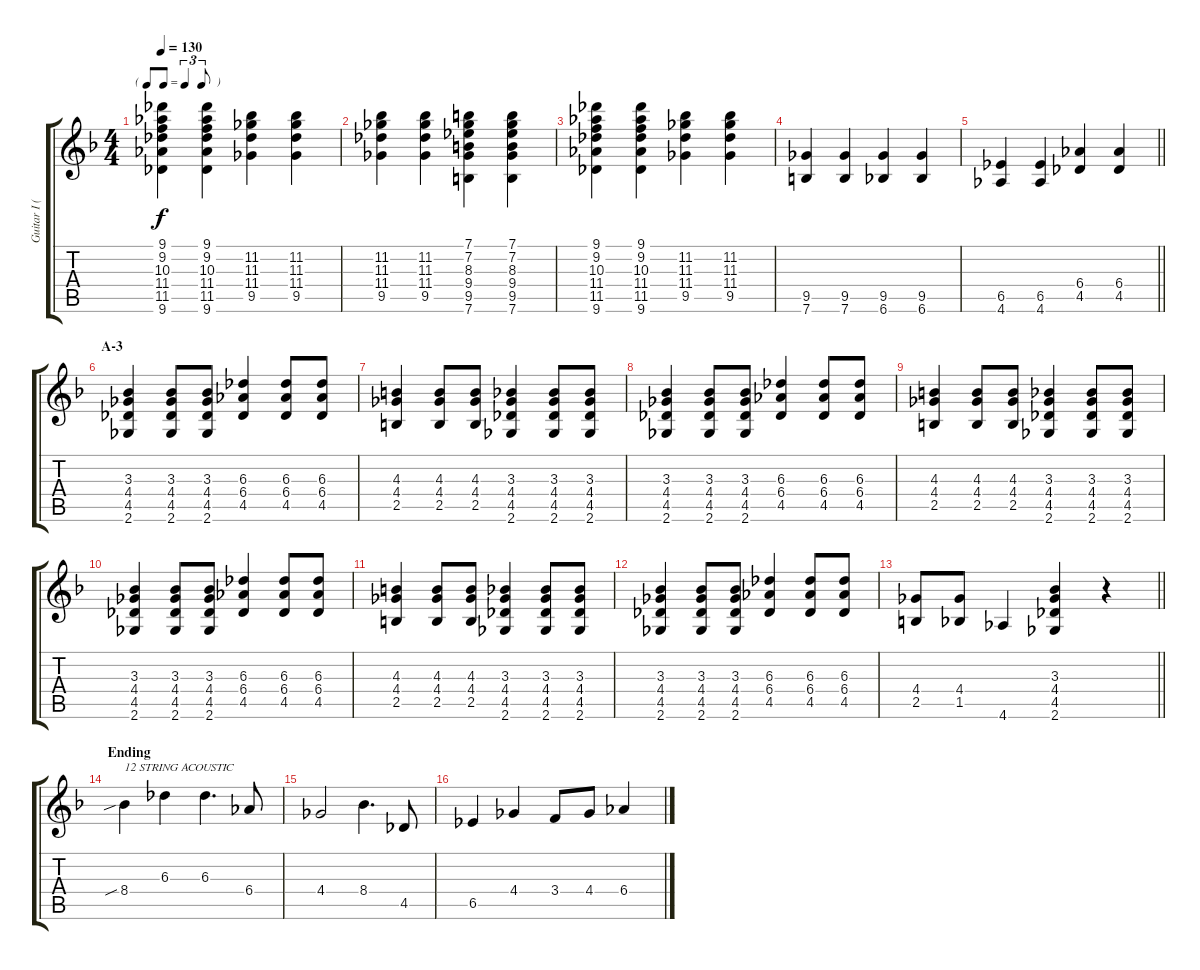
\track ("Guitar I (Nakano Azusa)" "Guitar I (") {instrument overdrivenguitar}
\staff {score tabs}
\tuning (E4 B3 G3 D3 A2 E2) {hide}
\ts (4 4)
\tf triplet8th
\tempo 130
\clef g2
\ks f
(9.1 9.2 10.3 11.4 11.5 9.6).4{dy f} (9.1 9.2 10.3 11.4 11.5 9.6).4 (11.2 11.3 11.4 9.5).4 (11.2 11.3 11.4 9.5).4 |
(11.2 11.3 11.4 9.5).4 (11.2 11.3 11.4 9.5).4 (7.1 7.2 8.3 9.4 9.5 7.6).4 (7.1 7.2 8.3 9.4 9.5 7.6).4 |
(9.1 9.2 10.3 11.4 11.5 9.6).4 (9.1 9.2 10.3 11.4 11.5 9.6).4 (11.2 11.3 11.4 9.5).4 (11.2 11.3 11.4 9.5).4 |
(9.5 7.6).4 (9.5 7.6).4 (9.5 6.6).4 (9.5 6.6).4 |
\barLineRight lightlight
(6.5 4.6).4 (6.5 4.6).4 (6.4 4.5).4 (6.4 4.5).4 |
\section ("" "A-3")
(3.3 4.4 4.5 2.6).4 (3.3 4.4 4.5 2.6).8 (3.3 4.4 4.5 2.6).8 (6.3 6.4 4.5).4 (6.3 6.4 4.5).8 (6.3 6.4 4.5).8 |
(4.3 4.4 2.5).4 (4.3 4.4 2.5).8 (4.3 4.4 2.5).8 (3.3 4.4 4.5 2.6).4 (3.3 4.4 4.5 2.6).8 (3.3 4.4 4.5 2.6).8 |
(3.3 4.4 4.5 2.6).4 (3.3 4.4 4.5 2.6).8 (3.3 4.4 4.5 2.6).8 (6.3 6.4 4.5).4 (6.3 6.4 4.5).8 (6.3 6.4 4.5).8 |
(4.3 4.4 2.5).4 (4.3 4.4 2.5).8 (4.3 4.4 2.5).8 (3.3 4.4 4.5 2.6).4 (3.3 4.4 4.5 2.6).8 (3.3 4.4 4.5 2.6).8 |
(3.3 4.4 4.5 2.6).4 (3.3 4.4 4.5 2.6).8 (3.3 4.4 4.5 2.6).8 (6.3 6.4 4.5).4 (6.3 6.4 4.5).8 (6.3 6.4 4.5).8 |
(4.3 4.4 2.5).4 (4.3 4.4 2.5).8 (4.3 4.4 2.5).8 (3.3 4.4 4.5 2.6).4 (3.3 4.4 4.5 2.6).8 (3.3 4.4 4.5 2.6).8 |
(3.3 4.4 4.5 2.6).4 (3.3 4.4 4.5 2.6).8 (3.3 4.4 4.5 2.6).8 (6.3 6.4 4.5).4 (6.3 6.4 4.5).8 (6.3 6.4 4.5).8 |
\barLineRight lightlight
(4.4 2.5).8 (4.4 1.5).8 4.6.4 (3.3 4.4 4.5 2.6).4 r.4 |
\section ("" "Ending")
8.4{sib}.4{txt "12 STRING ACOUSTIC" volume 13 instrument acousticguitarsteel} 6.3.4 6.3.4{d} 6.4.8 |
4.4.2 8.4.4{d} 4.5.8 |
6.5.4 4.4.4 3.4.8 4.4.8 6.4.4
